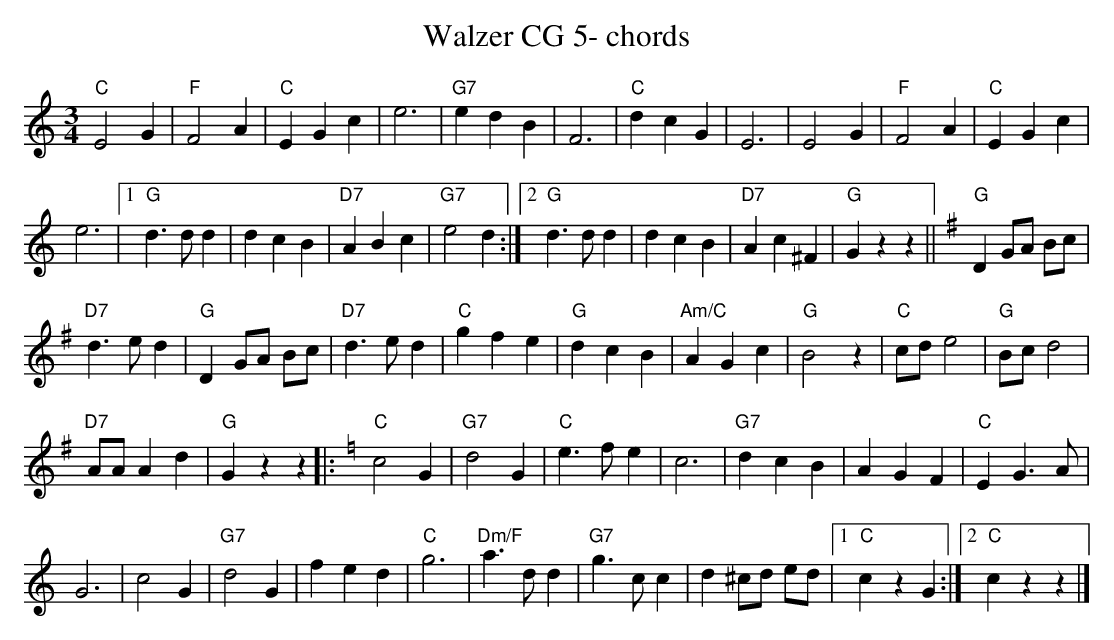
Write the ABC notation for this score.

X:1
T:Walzer CG 5- chords
M:3/4
L:1/4
K:Cmaj%%MIDI gchordon
"C"E2G | "F"F2A | "C"EGc | e3 | "G7"edB | F3 | "C"dcG | E3 | E2G | "F"F2A | "C"EGc |
e3 |1 "G"d>dd | dcB | "D7"ABc | "G7"e2d :|2 "G"d>dd | dcB | "D7"Ac^F | "G"Gzz || [K:Gmaj] "G"D G/2A/2 B/2c/2 |
"D7"d>ed | "G"D G/2A/2 B/2c/2 | "D7"d>ed | "C"gfe | "G"dcB | "Am/C"AGc | "G"B2z | "C"c/2d/2e2 | "G"B/2c/2d2 |
"D7"A/2A/2Ad | "G"Gzz |: [K:Cmaj] "C"c2G | "G7"d2G | "C"e>fe | c3 | "G7"dcB | AGF | "C"EG>A |
G3 | c2G | "G7"d2G | fed | "C"g3 | "Dm/F"a>dd | "G7"g>cc | d^c/2d/2 e/2d/2 |1 "C"czG :|2 "C"czz |]
